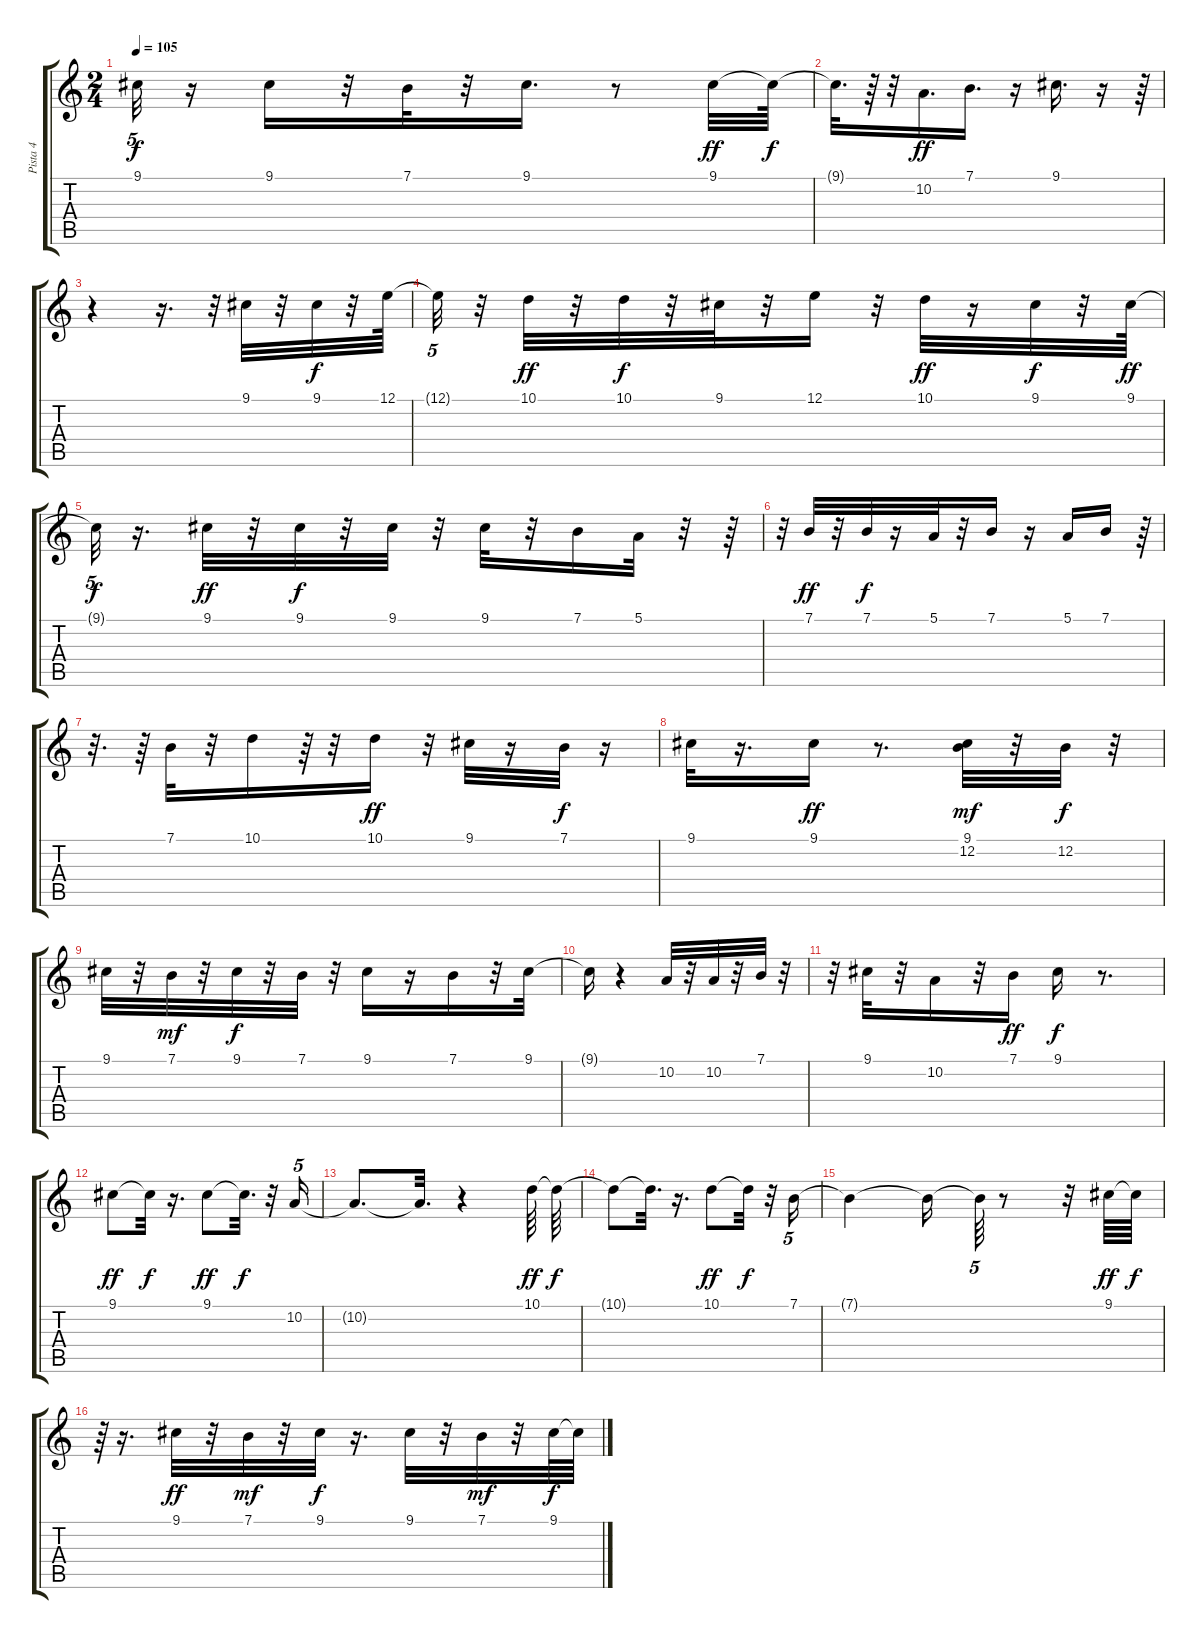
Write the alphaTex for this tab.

\track ("Pista 4" "Pista 4") {instrument trumpet}
\staff {score tabs}
\tuning (E4 B3 G3 D3 A2 E2) {hide}
\ts (2 4)
\tempo 105
\clef g2
\ks c
9.1{t}.32{tu (5 4) dy f} r.16 9.1.16 r.32 7.1.32 r.32 9.1.16{d} r.8 9.1.32{dy ff} 9.1{t}.64{dy f} |
9.1{t}.32{d} r.64 r.32 10.2.16{d dy ff} 7.1.16{d} r.16 9.1.16{d} r.16 r.64 |
r.4 r.16{d} r.32{tu (5 4)} 9.1.32 r.32 9.1.32{dy f} r.32 12.1.64 |
12.1{t}.32{tu (5 4)} r.32 10.1.32{dy ff} r.32 10.1.32{dy f} r.32 9.1.32 r.32 12.1.16 r.32 10.1.32{dy ff} r.16 9.1.32{dy f} r.32 9.1.64{dy ff} |
9.1{t}.32{tu (5 4) dy f} r.16{d} 9.1.32{dy ff} r.32 9.1.32{dy f} r.32 9.1.32 r.32 9.1.32 r.32 7.1.16 5.1.32 r.32 r.64 |
r.32{tu (5 4)} 7.1.32{dy ff} r.32 7.1.32{dy f} r.16 5.1.32 r.32 7.1.16 r.16 5.1.16 7.1.16 r.64 |
r.32{d} r.64 7.1.32 r.32 10.1.16 r.64 r.32 10.1.16{dy ff} r.32 9.1.32 r.16 7.1.32{dy f} r.16 |
9.1.32 r.16{d} 9.1.16{dy ff} r.8{d} (9.1 12.2).32{dy mf} r.32 12.2.32{dy f} r.32 |
9.1.32 r.32 7.1.32{dy mf} r.32 9.1.32{dy f} r.32 7.1.32 r.32 9.1.16 r.16 7.1.16 r.32 9.1.32 |
9.1{t}.16 r.4 10.2.32 r.32 10.2.32 r.32 7.1.32 r.32 |
r.32 9.1.32 r.32 10.2.16 r.32 7.1.16{dy ff} 9.1.16{dy f} r.8{d} |
9.1.8{dy ff} 9.1{t}.32{dy f} r.16{d} 9.1.8{dy ff} 9.1{t}.32{d dy f} r.32 10.2.16{tu (5 4)} |
10.2{t}.8{d} 10.2{t}.32{d} r.4 10.1.64{dy ff} 10.1{t}.64{dy f} |
10.1{t}.8 10.1{t}.32{d} r.16{d} 10.1.8{dy ff} 10.1{t}.32{dy f} r.32 7.1.16{tu (5 4)} |
7.1{t}.4 7.1{t}.16 7.1{t}.64{tu (5 4)} r.8 r.32 9.1.64{dy ff} 9.1{t}.64{dy f} |
r.64{tu (5 4)} r.16{d} 9.1.32{dy ff} r.32 7.1.32{dy mf} r.32 9.1.32{dy f} r.16{d} 9.1.32 r.32 7.1.32{dy mf} r.32 9.1.64{dy f} 9.1{t}.64
